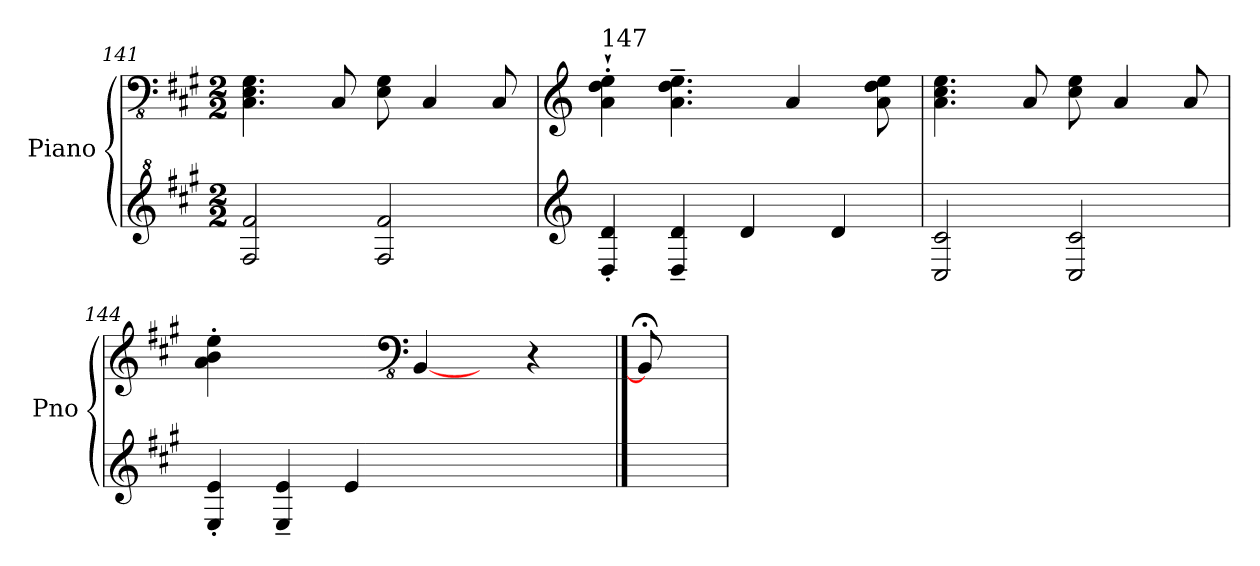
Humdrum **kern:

**kern	**kern
*part1	*part1
*staff2	*staff1
*I"Piano	*
*I'Pno	*
!!LO:LB:g=z
*clefG^2	*clefFv4
*k[f#c#g#]	*k[f#c#g#]
*M2/2	*M2/2
=141	=141
2f#/ 2ff#/	4.CC#\ 4.EE\ 4.GG#\
.	8CC#/
2f#/ 2ff#/	8EE\ 8GG#\
.	4CC#/
.	8CC#/
!!LO:LB:g=z
=142	=142
*clefG2	*clefG2
!	!LO:TX:a:t=147
4D/' 4d/'	4a\'` 4dd\'` 4ee\'`
4D/~ 4d/~	4.a\~ 4.dd\~ 4.ee\~
4d/	.
.	4a/
4d/	.
.	8a\ 8dd\ 8ee\
=143	=143
2C#/ 2c#/	4.a\ 4.cc#\ 4.ee\
.	8a/
2C#/ 2c#/	8cc#\ 8ee\
.	4a/
.	8a/
=144	=144
*^	*
4ryy	4E/' 4e/'	4a\' 4b\' 4ee\'
4E/~ 4e/~	2.ryy	2ryy
4e/	.	.
*	*	*clefFv4
2ryy	.	[4BBB/
.	4ryy	8ryy
.	.	4r
8ryy	8ryy	.
*v	*v	*
==145	==145
4ryy	8BBB;</]
.	8ryy
=	=
*-	*-
